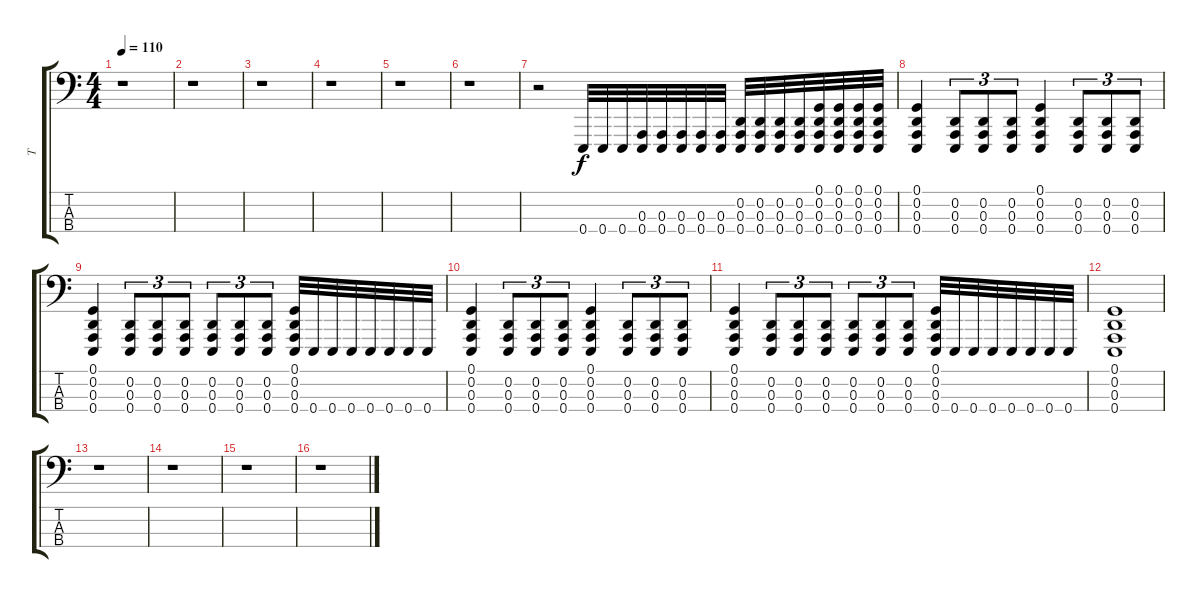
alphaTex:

\track ("T" "T") {instrument timpani}
\staff {score tabs}
\tuning (G2 D2 A1 E1) {hide}
\ts (4 4)
\tempo 110
\clef f4
\ks c
r.1{dy f} |
r.1 |
r.1 |
r.1 |
r.1 |
r.1 |
r.2 0.4.32 0.4.32 0.4.32 (0.3 0.4).32 (0.3 0.4).32 (0.3 0.4).32 (0.3 0.4).32 (0.3 0.4).32 (0.2 0.3 0.4).32 (0.2 0.3 0.4).32 (0.2 0.3 0.4).32 (0.2 0.3 0.4).32 (0.1 0.2 0.3 0.4).32 (0.1 0.2 0.3 0.4).32 (0.1 0.2 0.3 0.4).32 (0.1 0.2 0.3 0.4).32 |
\section ("" "")
(0.1 0.2 0.3 0.4).4 (0.2 0.3 0.4).8{tu (3 2)} (0.2 0.3 0.4).8{tu (3 2)} (0.2 0.3 0.4).8{tu (3 2)} (0.1 0.2 0.3 0.4).4 (0.2 0.3 0.4).8{tu (3 2)} (0.2 0.3 0.4).8{tu (3 2)} (0.2 0.3 0.4).8{tu (3 2)} |
(0.1 0.2 0.3 0.4).4 (0.2 0.3 0.4).8{tu (3 2)} (0.2 0.3 0.4).8{tu (3 2)} (0.2 0.3 0.4).8{tu (3 2)} (0.2 0.3 0.4).8{tu (3 2)} (0.2 0.3 0.4).8{tu (3 2)} (0.2 0.3 0.4).8{tu (3 2)} (0.1 0.2 0.3 0.4).32 0.4.32 0.4.32 0.4.32 0.4.32 0.4.32 0.4.32 0.4.32 |
(0.1 0.2 0.3 0.4).4 (0.2 0.3 0.4).8{tu (3 2)} (0.2 0.3 0.4).8{tu (3 2)} (0.2 0.3 0.4).8{tu (3 2)} (0.1 0.2 0.3 0.4).4 (0.2 0.3 0.4).8{tu (3 2)} (0.2 0.3 0.4).8{tu (3 2)} (0.2 0.3 0.4).8{tu (3 2)} |
(0.1 0.2 0.3 0.4).4 (0.2 0.3 0.4).8{tu (3 2)} (0.2 0.3 0.4).8{tu (3 2)} (0.2 0.3 0.4).8{tu (3 2)} (0.2 0.3 0.4).8{tu (3 2)} (0.2 0.3 0.4).8{tu (3 2)} (0.2 0.3 0.4).8{tu (3 2)} (0.1 0.2 0.3 0.4).32 0.4.32 0.4.32 0.4.32 0.4.32 0.4.32 0.4.32 0.4.32 |
(0.1 0.2 0.3 0.4).1 |
r.1 |
r.1 |
r.1 |
\section ("" "")
r.1
